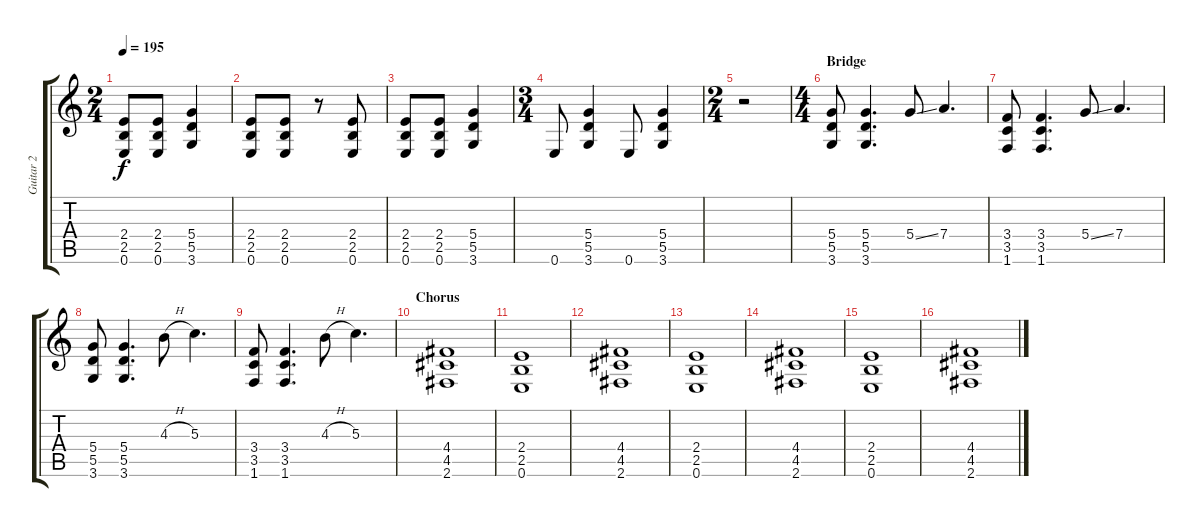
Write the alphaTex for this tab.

\track ("Guitar 2" "Guitar 2") {instrument distortionguitar}
\staff {score tabs}
\tuning (E4 B3 G3 D3 A2 E2) {hide}
\ts (2 4)
\tempo 195
\clef g2
\ks c
(2.4 2.5 0.6).8{dy f} (2.4 2.5 0.6).8 (5.4 5.5 3.6).4 |
(2.4 2.5 0.6).8 (2.4 2.5 0.6).8 r.8 (2.4 2.5 0.6).8 |
(2.4 2.5 0.6).8 (2.4 2.5 0.6).8 (5.4 5.5 3.6).4 |
\ts (3 4)
0.6.8 (5.4 5.5 3.6).4 0.6.8 (5.4 5.5 3.6).4 |
\ts (2 4)
r.2 |
\ts (4 4)
\section ("" "Bridge")
(5.4 5.5 3.6).8 (5.4 5.5 3.6).4{d} 5.4{ss}.8 7.4.4{d} |
(3.4 3.5 1.6).8 (3.4 3.5 1.6).4{d} 5.4{ss}.8 7.4.4{d} |
(5.4 5.5 3.6).8 (5.4 5.5 3.6).4{d} 4.3{h}.8 5.3.4{d} |
(3.4 3.5 1.6).8 (3.4 3.5 1.6).4{d} 4.3{h}.8 5.3.4{d} |
\section ("" "Chorus")
(4.4 4.5 2.6).1 |
(2.4 2.5 0.6).1 |
(4.4 4.5 2.6).1 |
(2.4 2.5 0.6).1 |
(4.4 4.5 2.6).1 |
(2.4 2.5 0.6).1 |
(4.4 4.5 2.6).1
